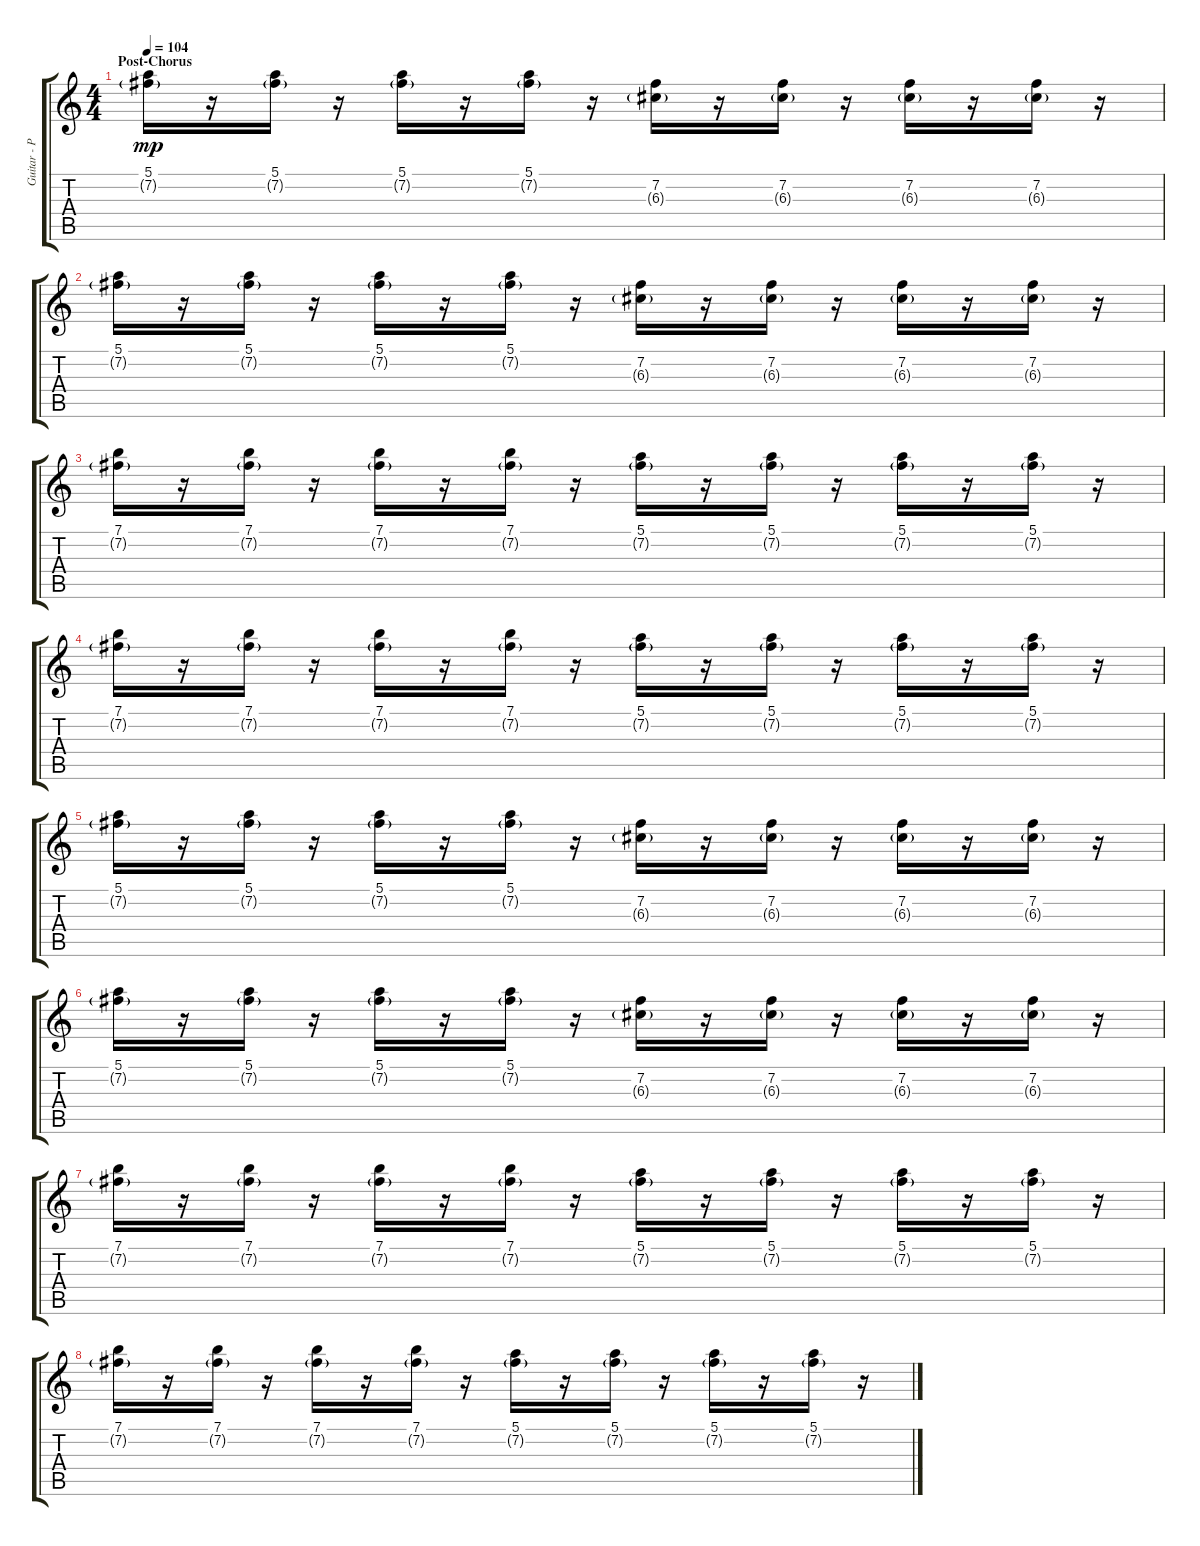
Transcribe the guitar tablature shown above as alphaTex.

\track ("Guitar - Peter Hayes" "Guitar - P") {instrument distortionguitar}
\staff {score tabs}
\tuning (E4 B3 G3 D3 A2 E2) {hide}
\ts (4 4)
\section ("" "Post-Chorus")
\tempo 104
\clef g2
\ks c
(5.1 7.2{g}).16{dy mp} r.16 (5.1 7.2{g}).16 r.16 (5.1 7.2{g}).16 r.16 (5.1 7.2{g}).16 r.16 (7.2 6.3{g}).16 r.16 (7.2 6.3{g}).16 r.16 (7.2 6.3{g}).16 r.16 (7.2 6.3{g}).16 r.16 |
(5.1 7.2{g}).16 r.16 (5.1 7.2{g}).16 r.16 (5.1 7.2{g}).16 r.16 (5.1 7.2{g}).16 r.16 (7.2 6.3{g}).16 r.16 (7.2 6.3{g}).16 r.16 (7.2 6.3{g}).16 r.16 (7.2 6.3{g}).16 r.16 |
(7.1 7.2{g}).16 r.16 (7.1 7.2{g}).16 r.16 (7.1 7.2{g}).16 r.16 (7.1 7.2{g}).16 r.16 (5.1 7.2{g}).16 r.16 (5.1 7.2{g}).16 r.16 (5.1 7.2{g}).16 r.16 (5.1 7.2{g}).16 r.16 |
(7.1 7.2{g}).16 r.16 (7.1 7.2{g}).16 r.16 (7.1 7.2{g}).16 r.16 (7.1 7.2{g}).16 r.16 (5.1 7.2{g}).16 r.16 (5.1 7.2{g}).16 r.16 (5.1 7.2{g}).16 r.16 (5.1 7.2{g}).16 r.16 |
(5.1 7.2{g}).16 r.16 (5.1 7.2{g}).16 r.16 (5.1 7.2{g}).16 r.16 (5.1 7.2{g}).16 r.16 (7.2 6.3{g}).16 r.16 (7.2 6.3{g}).16 r.16 (7.2 6.3{g}).16 r.16 (7.2 6.3{g}).16 r.16 |
(5.1 7.2{g}).16 r.16 (5.1 7.2{g}).16 r.16 (5.1 7.2{g}).16 r.16 (5.1 7.2{g}).16 r.16 (7.2 6.3{g}).16 r.16 (7.2 6.3{g}).16 r.16 (7.2 6.3{g}).16 r.16 (7.2 6.3{g}).16 r.16 |
(7.1 7.2{g}).16 r.16 (7.1 7.2{g}).16 r.16 (7.1 7.2{g}).16 r.16 (7.1 7.2{g}).16 r.16 (5.1 7.2{g}).16 r.16 (5.1 7.2{g}).16 r.16 (5.1 7.2{g}).16 r.16 (5.1 7.2{g}).16 r.16 |
(7.1 7.2{g}).16 r.16 (7.1 7.2{g}).16 r.16 (7.1 7.2{g}).16 r.16 (7.1 7.2{g}).16 r.16 (5.1 7.2{g}).16 r.16 (5.1 7.2{g}).16 r.16 (5.1 7.2{g}).16 r.16 (5.1 7.2{g}).16 r.16
